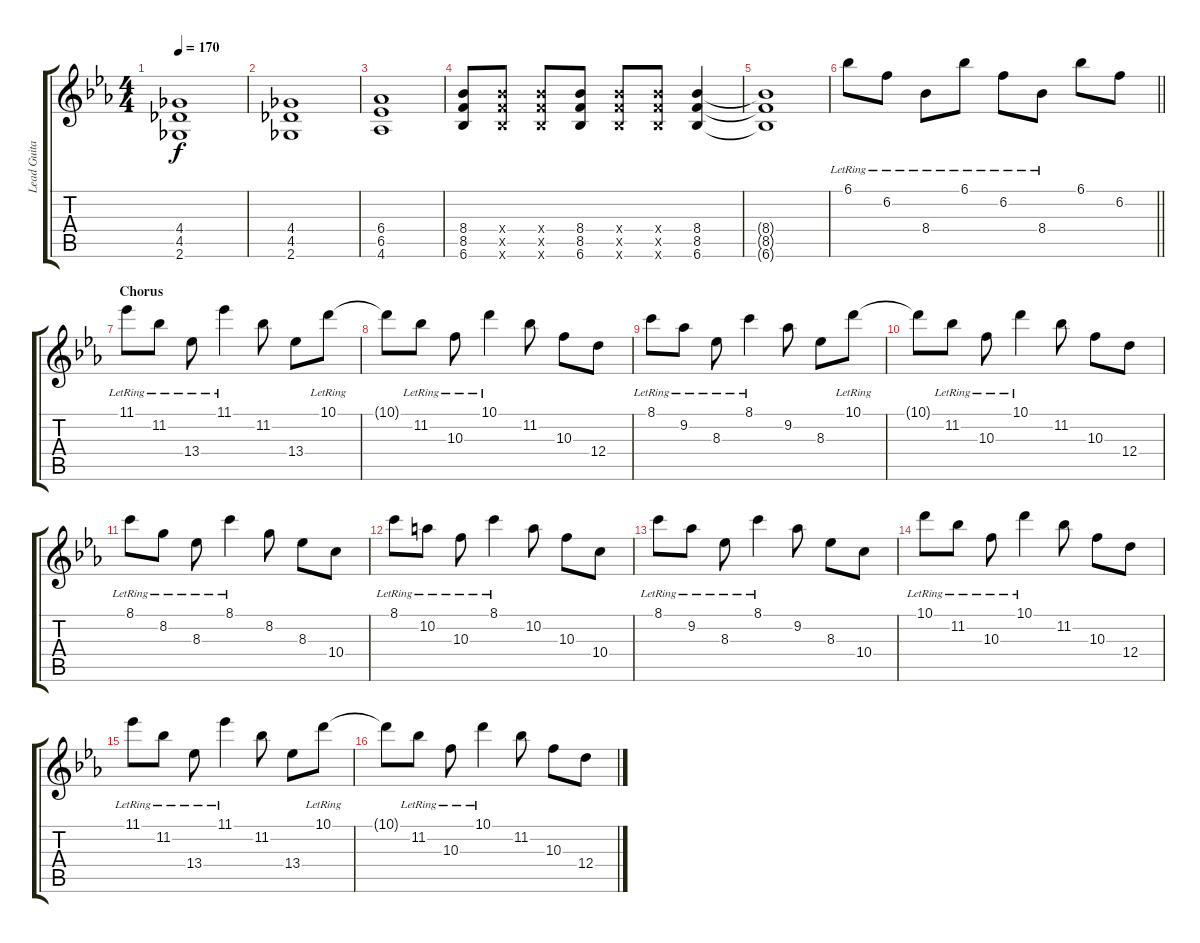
\track ("Lead Guitar" "Lead Guita") {solo instrument distortionguitar}
\staff {score tabs}
\tuning (E4 B3 G3 D3 A2 E2) {hide}
\ts (4 4)
\tempo 170
\clef g2
\ks eb
(4.4 4.5 2.6).1{dy f} |
(4.4 4.5 2.6).1 |
(6.4 6.5 4.6).1 |
(8.4 8.5 6.6).8 (8.4{x} 8.5{x} 6.6{x}).8 (8.4{x} 8.5{x} 6.6{x}).8 (8.4 8.5 6.6).8 (8.4{x} 8.5{x} 6.6{x}).8 (8.4{x} 8.5{x} 6.6{x}).8 (8.4 8.5 6.6).4 |
(8.4{t} 8.5{t} 6.6{t}).1 |
\barLineRight lightlight
6.1{lr}.8 6.2{lr}.8 8.4{lr}.8 6.1{lr}.8 6.2{lr}.8 8.4{lr}.8 6.1.8 6.2.8 |
\section ("" "Chorus")
11.1{lr}.8 11.2{lr}.8 13.4{lr}.8 11.1{lr}.4 11.2.8 13.4.8 10.1{lr}.8 |
10.1{t}.8 11.2{lr}.8 10.3{lr}.8 10.1{lr}.4 11.2.8 10.3.8 12.4.8 |
8.1{lr}.8 9.2{lr}.8 8.3{lr}.8 8.1{lr}.4 9.2.8 8.3.8 10.1{lr}.8 |
10.1{t}.8 11.2{lr}.8 10.3{lr}.8 10.1{lr}.4 11.2.8 10.3.8 12.4.8 |
8.1{lr}.8 8.2{lr}.8 8.3{lr}.8 8.1{lr}.4 8.2.8 8.3.8 10.4.8 |
8.1{lr}.8 10.2{lr}.8 10.3{lr}.8 8.1{lr}.4 10.2.8 10.3.8 10.4.8 |
8.1{lr}.8 9.2{lr}.8 8.3{lr}.8 8.1{lr}.4 9.2.8 8.3.8 10.4.8 |
10.1{lr}.8 11.2{lr}.8 10.3{lr}.8 10.1{lr}.4 11.2.8 10.3.8 12.4.8 |
11.1{lr}.8 11.2{lr}.8 13.4{lr}.8 11.1{lr}.4 11.2.8 13.4.8 10.1{lr}.8 |
10.1{t}.8 11.2{lr}.8 10.3{lr}.8 10.1{lr}.4 11.2.8 10.3.8 12.4.8
